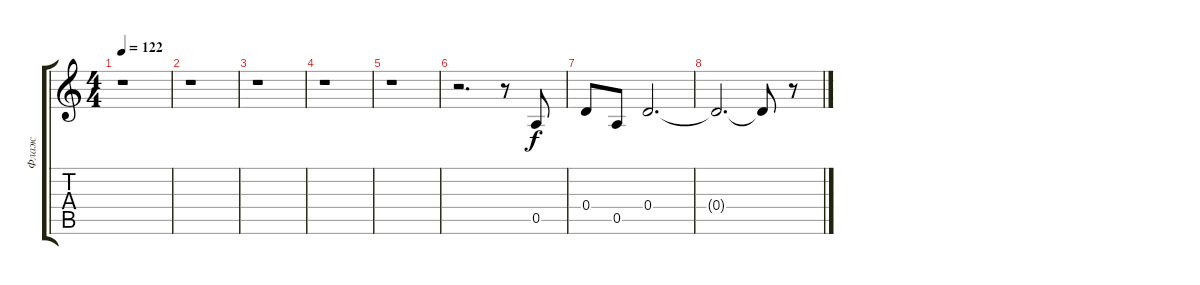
\track ("Флаж" "Флаж") {instrument guitarharmonics}
\staff {score tabs}
\tuning (E4 B3 G3 D3 A2 E2) {hide}
\ts (4 4)
\tempo 122
\clef g2
\ks c
r.1{dy f} |
r.1 |
r.1 |
r.1 |
r.1 |
r.2{d} r.8 0.5.8{volume 3} |
0.4.8{volume 3} 0.5.8{volume 2} 0.4.2{d volume 2} |
0.4{t}.2{d} 0.4{t}.8 r.8
